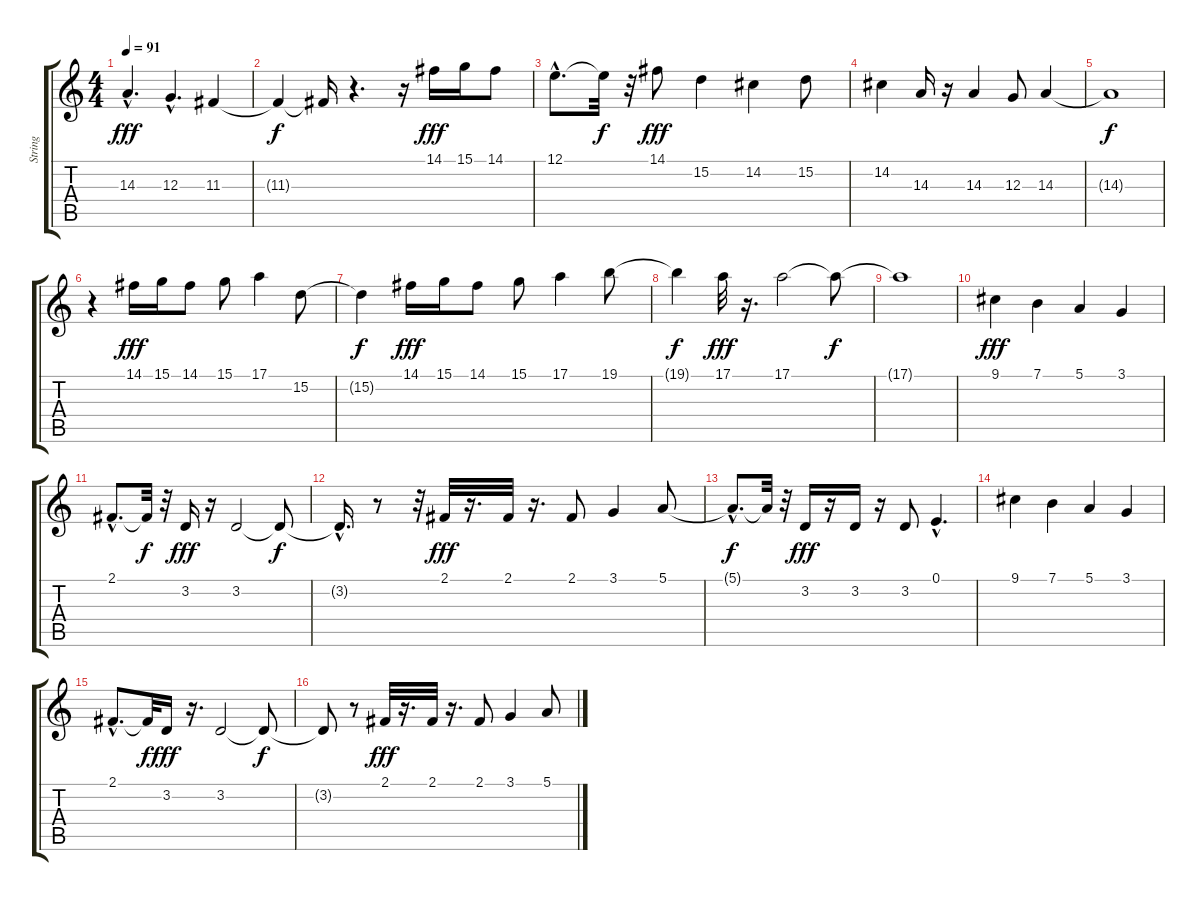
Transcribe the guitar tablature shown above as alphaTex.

\track ("String" "String") {instrument stringensemble1}
\staff {score tabs}
\tuning (E4 B3 G3 D3 A2 E2) {hide}
\ts (4 4)
\tempo 91
\clef g2
\ks c
14.3{hac}.4{d dy fff} 12.3{hac}.4{d} 11.3.4 |
11.3{t}.4{dy f} 11.3{t}.16 r.4{d} r.16 14.1.16{dy fff} 15.1.16 14.1.8 |
12.1{hac}.8{d} 12.1{t}.32{dy f} r.32 14.1.8{dy fff} 15.2.4 14.2.4 15.2.8 |
14.2.4 14.3.16 r.16 14.3.4 12.3.8 14.3.4 |
14.3{t}.1{dy f} |
r.4 14.1.16{dy fff} 15.1.16 14.1.8 15.1.8 17.1.4 15.2.8 |
15.2{t}.4{dy f} 14.1.16{dy fff} 15.1.16 14.1.8 15.1.8 17.1.4 19.1.8 |
19.1{t}.4{dy f} 17.1.32{dy fff} r.16{d} 17.1.2 17.1{t}.8{dy f} |
17.1{t}.1 |
9.1.4{dy fff} 7.1.4 5.1.4 3.1.4 |
2.1{hac}.8{d} 2.1{t}.32{dy f} r.32 3.2.16{dy fff} r.16 3.2.2 3.2{t}.8{dy f} |
3.2{hac t}.16{d} r.8 r.32 2.1.32{dy fff} r.16{d} 2.1.32 r.16{d} 2.1.8 3.1.4 5.1.8 |
5.1{hac t}.8{d dy f} 5.1{t}.32 r.32 3.2.16{dy fff} r.16 3.2.16 r.16 3.2.8 0.1{hac}.4{d} |
9.1.4 7.1.4 5.1.4 3.1.4 |
2.1{hac}.8{d} 2.1{t}.32{dy f} 3.2.16{dy fff} r.16{d} 3.2.2 3.2{t}.8{dy f} |
3.2{t}.8 r.8 2.1.32{dy fff} r.16{d} 2.1.32 r.16{d} 2.1.8 3.1.4 5.1.8
